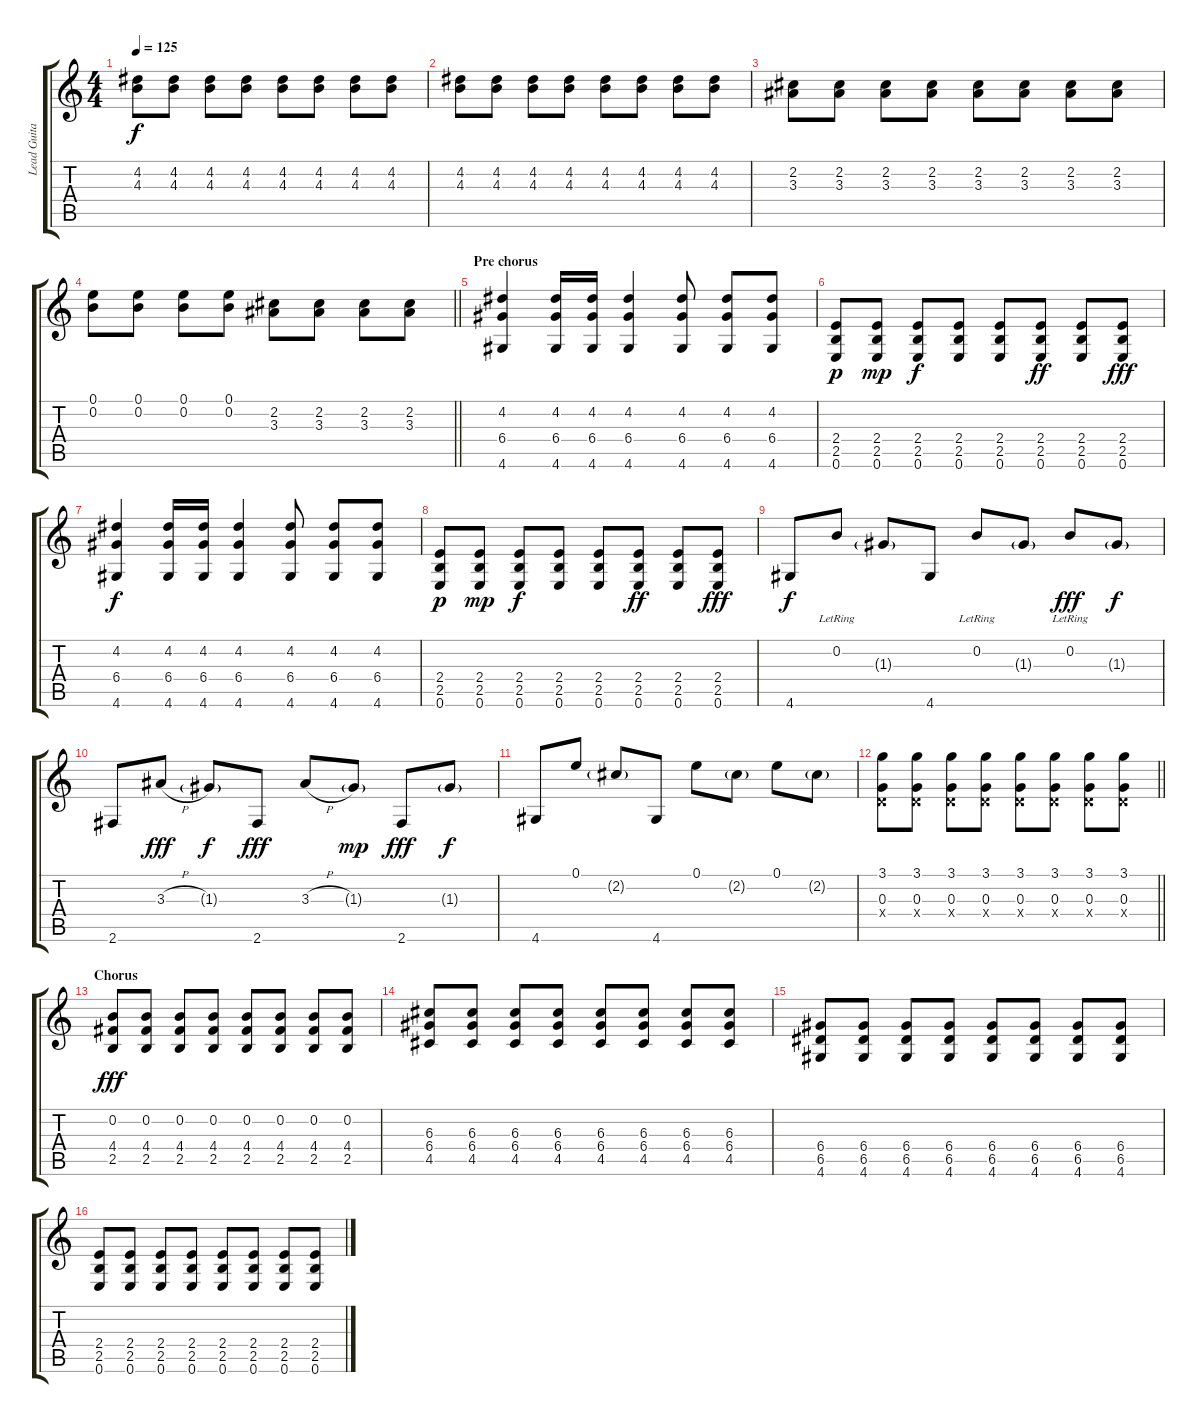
\track ("Lead Guitar" "Lead Guita") {instrument electricguitarmuted}
\staff {score tabs}
\tuning (E4 B3 G3 D3 A2 E2) {hide}
\ts (4 4)
\tempo 125
\clef g2
\ks c
(4.2 4.3).8{dy f} (4.2 4.3).8 (4.2 4.3).8 (4.2 4.3).8 (4.2 4.3).8 (4.2 4.3).8 (4.2 4.3).8 (4.2 4.3).8 |
(4.2 4.3).8 (4.2 4.3).8 (4.2 4.3).8 (4.2 4.3).8 (4.2 4.3).8 (4.2 4.3).8 (4.2 4.3).8 (4.2 4.3).8 |
(2.2 3.3).8 (2.2 3.3).8 (2.2 3.3).8 (2.2 3.3).8 (2.2 3.3).8 (2.2 3.3).8 (2.2 3.3).8 (2.2 3.3).8 |
\barLineRight lightlight
(0.1 0.2).8 (0.1 0.2).8 (0.1 0.2).8 (0.1 0.2).8 (2.2 3.3).8 (2.2 3.3).8 (2.2 3.3).8 (2.2 3.3).8 |
\section ("" "Pre chorus")
(4.2 6.4 4.6).4{instrument distortionguitar} (4.2 6.4 4.6).16 (4.2 6.4 4.6).16 (4.2 6.4 4.6).4 (4.2 6.4 4.6).8 (4.2 6.4 4.6).8 (4.2 6.4 4.6).8 |
(2.4 2.5 0.6).8{dy p} (2.4 2.5 0.6).8{dy mp} (2.4 2.5 0.6).8{dy f} (2.4 2.5 0.6).8 (2.4 2.5 0.6).8 (2.4 2.5 0.6).8{dy ff} (2.4 2.5 0.6).8 (2.4 2.5 0.6).8{dy fff} |
(4.2 6.4 4.6).4{dy f} (4.2 6.4 4.6).16 (4.2 6.4 4.6).16 (4.2 6.4 4.6).4 (4.2 6.4 4.6).8 (4.2 6.4 4.6).8 (4.2 6.4 4.6).8 |
(2.4 2.5 0.6).8{dy p} (2.4 2.5 0.6).8{dy mp} (2.4 2.5 0.6).8{dy f} (2.4 2.5 0.6).8 (2.4 2.5 0.6).8 (2.4 2.5 0.6).8{dy ff} (2.4 2.5 0.6).8 (2.4 2.5 0.6).8{dy fff} |
4.6.8{dy f} 0.2{lr}.8 1.3{g}.8 4.6.8 0.2{lr}.8 1.3{g}.8 0.2{lr}.8{dy fff} 1.3{g}.8{dy f} |
2.6.8 3.3{h}.8{dy fff} 1.3{g}.8{dy f} 2.6.8{dy fff} 3.3{h}.8 1.3{g}.8{dy mp} 2.6.8{dy fff} 1.3{g}.8{dy f} |
4.6.8 0.1.8 2.2{g}.8 4.6.8 0.1.8 2.2{g}.8 0.1.8 2.2{g}.8 |
\barLineRight lightlight
(3.1 0.3 0.4{x}).8 (3.1 0.3 0.4{x}).8 (3.1 0.3 0.4{x}).8 (3.1 0.3 0.4{x}).8 (3.1 0.3 0.4{x}).8 (3.1 0.3 0.4{x}).8 (3.1 0.3 0.4{x}).8 (3.1 0.3 0.4{x}).8 |
\section ("" "Chorus")
(0.2 4.4 2.5).8{dy fff} (0.2 4.4 2.5).8 (0.2 4.4 2.5).8 (0.2 4.4 2.5).8 (0.2 4.4 2.5).8 (0.2 4.4 2.5).8 (0.2 4.4 2.5).8 (0.2 4.4 2.5).8 |
(6.3 6.4 4.5).8 (6.3 6.4 4.5).8 (6.3 6.4 4.5).8 (6.3 6.4 4.5).8 (6.3 6.4 4.5).8 (6.3 6.4 4.5).8 (6.3 6.4 4.5).8 (6.3 6.4 4.5).8 |
(6.4 6.5 4.6).8 (6.4 6.5 4.6).8 (6.4 6.5 4.6).8 (6.4 6.5 4.6).8 (6.4 6.5 4.6).8 (6.4 6.5 4.6).8 (6.4 6.5 4.6).8 (6.4 6.5 4.6).8 |
(2.4 2.5 0.6).8 (2.4 2.5 0.6).8 (2.4 2.5 0.6).8 (2.4 2.5 0.6).8 (2.4 2.5 0.6).8 (2.4 2.5 0.6).8 (2.4 2.5 0.6).8 (2.4 2.5 0.6).8
